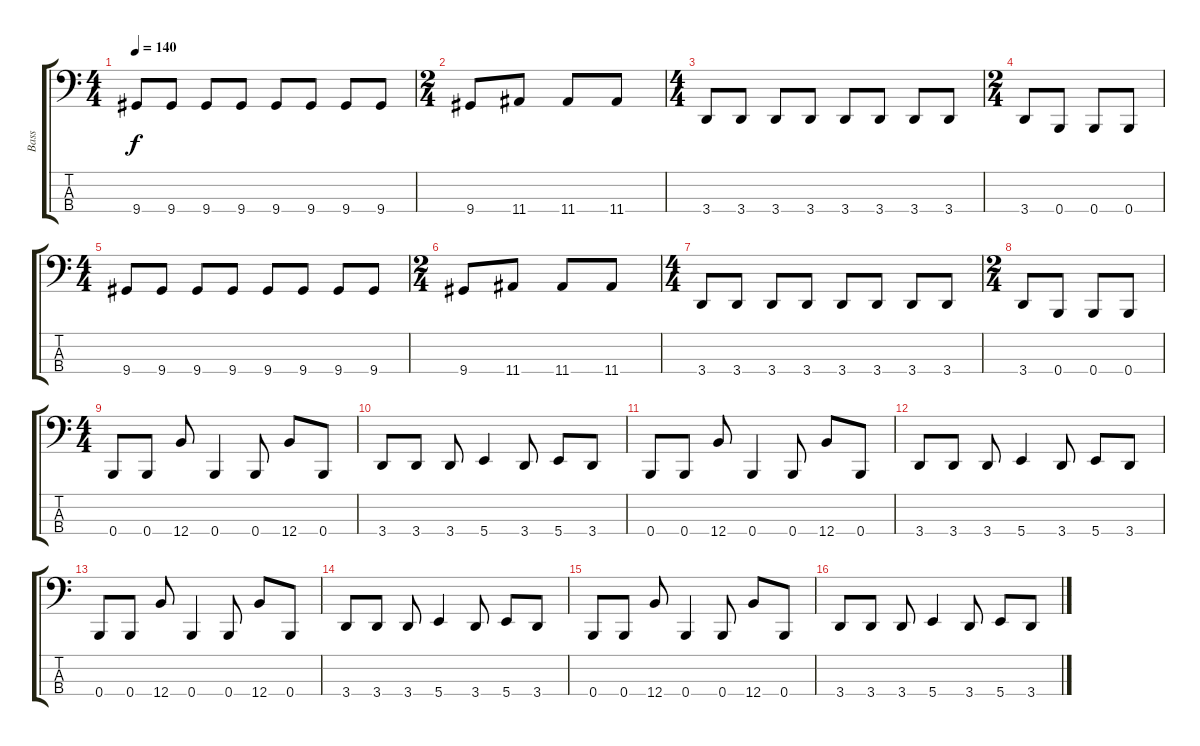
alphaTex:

\track ("Bass" "Bass") {instrument electricbasspick}
\staff {score tabs}
\tuning (E2 B1 Gb1 B0) {hide}
\ts (4 4)
\tempo 140
\clef f4
\ks c
9.4.8{dy f} 9.4.8 9.4.8 9.4.8 9.4.8 9.4.8 9.4.8 9.4.8 |
\ts (2 4)
9.4.8 11.4.8 11.4.8 11.4.8 |
\ts (4 4)
3.4.8 3.4.8 3.4.8 3.4.8 3.4.8 3.4.8 3.4.8 3.4.8 |
\ts (2 4)
3.4.8 0.4.8 0.4.8 0.4.8 |
\ts (4 4)
9.4.8 9.4.8 9.4.8 9.4.8 9.4.8 9.4.8 9.4.8 9.4.8 |
\ts (2 4)
9.4.8 11.4.8 11.4.8 11.4.8 |
\ts (4 4)
3.4.8 3.4.8 3.4.8 3.4.8 3.4.8 3.4.8 3.4.8 3.4.8 |
\ts (2 4)
3.4.8 0.4.8 0.4.8 0.4.8 |
\ts (4 4)
0.4.8 0.4.8 12.4.8 0.4.4 0.4.8 12.4.8 0.4.8 |
3.4.8 3.4.8 3.4.8 5.4.4 3.4.8 5.4.8 3.4.8 |
0.4.8 0.4.8 12.4.8 0.4.4 0.4.8 12.4.8 0.4.8 |
3.4.8 3.4.8 3.4.8 5.4.4 3.4.8 5.4.8 3.4.8 |
0.4.8 0.4.8 12.4.8 0.4.4 0.4.8 12.4.8 0.4.8 |
3.4.8 3.4.8 3.4.8 5.4.4 3.4.8 5.4.8 3.4.8 |
0.4.8 0.4.8 12.4.8 0.4.4 0.4.8 12.4.8 0.4.8 |
3.4.8 3.4.8 3.4.8 5.4.4 3.4.8 5.4.8 3.4.8
